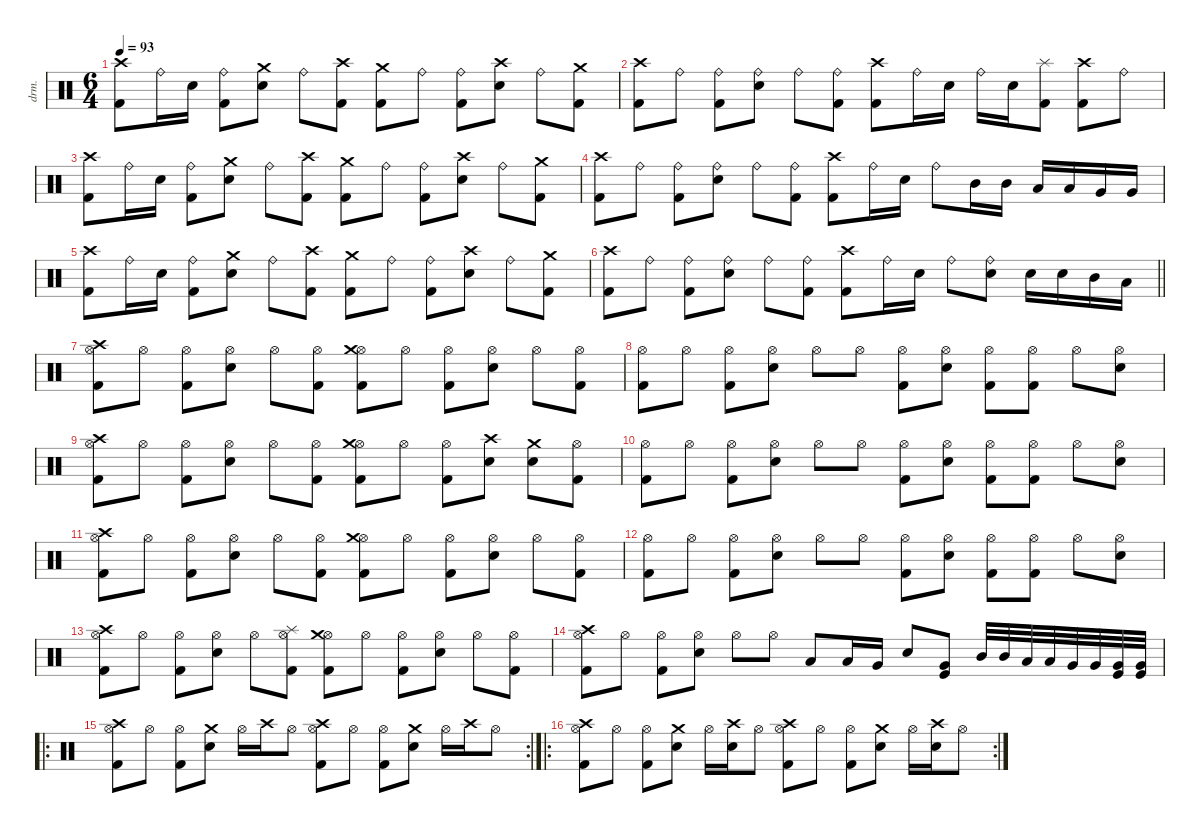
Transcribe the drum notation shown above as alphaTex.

\defaultSystemsLayout 4
\hideDynamics
\bracketExtendMode nobrackets
\otherSystemsTrackNameOrientation horizontal
\track ("Drums" "drm.") {defaultSystemsLayout 4 instrument percussion}
\staff {score}
\articulation defaults
\ts (6 4)
\tempo 93
\clef neutral
\ks aminor
("Crash high (hit)" "Kick (hit) 2").8{dy fff beam Down} "Ride (bell)".16{dy f beam Down} "Snare (hit) 2".16{dy ff beam Down} ("Ride (bell)" "Kick (hit) 2").8{dy f beam Down} ("Crash medium (hit)" "Snare (hit) 2").8{dy fff beam Down} "Ride (bell)".8{dy f beam Down} ("Crash high (hit)" "Kick (hit) 2").8{dy fff beam Down} ("Crash medium (hit)" "Kick (hit) 2").8{beam Down} "Ride (bell)".8{dy f beam Down} ("Ride (bell)" "Kick (hit) 2").8{beam Down} ("Crash high (hit)" "Snare (hit) 2").8{dy fff beam Down} "Ride (bell)".8{dy f beam Down} ("Crash medium (hit)" "Kick (hit) 2").8{dy fff beam Down} |
("Crash high (hit)" "Kick (hit) 2").8{beam Down} "Ride (bell)".8{dy f beam Down} ("Ride (bell)" "Kick (hit) 2").8{beam Down} ("Ride (bell)" "Snare (hit) 2").8{beam Down} "Ride (bell)".8{beam Down} ("Ride (bell)" "Kick (hit) 2").8{beam Down} ("Crash high (hit)" "Kick (hit) 2").8{dy fff beam Down} "Ride (bell)".16{dy f beam Down} "Snare (hit) 2".16{dy fff beam Down} "Ride (bell)".16{dy f beam Down} "Snare (hit) 2".16{dy fff beam Down} ("Splash (hit)" "Kick (hit) 2").8{beam Down} ("Crash high (hit)" "Kick (hit) 2").8{beam Down} "Ride (bell)".8{dy f beam Down} |
("Crash high (hit)" "Kick (hit) 2").8{dy fff beam Down} "Ride (bell)".16{dy f beam Down} "Snare (hit) 2".16{dy ff beam Down} ("Ride (bell)" "Kick (hit) 2").8{dy f beam Down} ("Crash medium (hit)" "Snare (hit) 2").8{dy fff beam Down} "Ride (bell)".8{dy f beam Down} ("Crash high (hit)" "Kick (hit) 2").8{dy fff beam Down} ("Crash medium (hit)" "Kick (hit) 2").8{beam Down} "Ride (bell)".8{dy f beam Down} ("Ride (bell)" "Kick (hit) 2").8{beam Down} ("Crash high (hit)" "Snare (hit) 2").8{dy fff beam Down} "Ride (bell)".8{dy f beam Down} ("Crash medium (hit)" "Kick (hit) 2").8{dy fff beam Down} |
("Crash high (hit)" "Kick (hit) 2").8{beam Down} "Ride (bell)".8{dy f beam Down} ("Ride (bell)" "Kick (hit) 2").8{beam Down} ("Ride (bell)" "Snare (hit) 2").8{beam Down} "Ride (bell)".8{beam Down} ("Ride (bell)" "Kick (hit) 2").8{beam Down} ("Crash high (hit)" "Kick (hit) 2").8{dy fff beam Down} "Ride (bell)".16{dy f beam Down} "Snare (hit) 2".16{dy fff beam Down} "Ride (bell)".8{dy f beam Down} "Mid Tom (hit)".16{dy fff beam Up} "Mid Tom (hit)".16{beam Up} "Low Tom (hit)".16{beam Up} "Low Tom (hit)".16{beam Up} "Very Low Tom (hit)".16{beam Up} "Very Low Tom (hit)".16{beam Up} |
("Crash high (hit)" "Kick (hit) 2").8{beam Down} "Ride (bell)".16{dy f beam Down} "Snare (hit) 2".16{dy ff beam Down} ("Ride (bell)" "Kick (hit) 2").8{dy f beam Down} ("Crash medium (hit)" "Snare (hit) 2").8{dy fff beam Down} "Ride (bell)".8{dy f beam Down} ("Crash high (hit)" "Kick (hit) 2").8{dy fff beam Down} ("Crash medium (hit)" "Kick (hit) 2").8{beam Down} "Ride (bell)".8{dy f beam Down} ("Ride (bell)" "Kick (hit) 2").8{beam Down} ("Crash high (hit)" "Snare (hit) 2").8{dy fff beam Down} "Ride (bell)".8{dy f beam Down} ("Crash medium (hit)" "Kick (hit) 2").8{dy fff beam Down} |
\barLineRight lightlight
("Crash high (hit)" "Kick (hit) 2").8{beam Down} "Ride (bell)".8{dy f beam Down} ("Ride (bell)" "Kick (hit) 2").8{beam Down} ("Ride (bell)" "Snare (hit) 2").8{beam Down} "Ride (bell)".8{beam Down} ("Ride (bell)" "Kick (hit) 2").8{beam Down} ("Crash high (hit)" "Kick (hit) 2").8{dy fff beam Down} "Ride (bell)".16{dy f beam Down} "Snare (hit) 2".16{dy fff beam Down} "Ride (bell)".8{dy f beam Down} ("Ride (bell)" "Snare (hit) 2").8{beam Down} "Snare (hit) 2".16{dy fff beam Down} "Snare (hit) 2".16{beam Down} "Mid Tom (hit)".16{beam Down} "Low Tom (hit)".16{beam Down} |
("Hi-Hat (open)" "Crash high (hit)" "Kick (hit) 2").8{dy ff beam Down} "Hi-Hat (open)".8{beam Down} ("Hi-Hat (open)" "Kick (hit) 2").8{beam Down} ("Hi-Hat (open)" "Snare (hit) 2").8{beam Down} "Hi-Hat (open)".8{beam Down} ("Hi-Hat (open)" "Kick (hit) 2").8{beam Down} ("Hi-Hat (open)" "Crash medium (hit)" "Kick (hit) 2").8{beam Down} "Hi-Hat (open)".8{beam Down} ("Hi-Hat (open)" "Kick (hit) 2").8{beam Down} ("Hi-Hat (open)" "Snare (hit) 2").8{beam Down} "Hi-Hat (open)".8{beam Down} ("Hi-Hat (open)" "Kick (hit) 2").8{beam Down} |
("Hi-Hat (open)" "Kick (hit) 2").8{beam Down} "Hi-Hat (open)".8{beam Down} ("Hi-Hat (open)" "Kick (hit) 2").8{beam Down} ("Hi-Hat (open)" "Snare (hit) 2").8{beam Down} "Hi-Hat (open)".8{beam Down} "Hi-Hat (open)".8{beam Down} ("Hi-Hat (open)" "Kick (hit) 2").8{beam Down} ("Hi-Hat (open)" "Snare (hit) 2").8{beam Down} ("Hi-Hat (open)" "Kick (hit) 2").8{beam Down} ("Hi-Hat (open)" "Kick (hit) 2").8{beam Down} "Hi-Hat (open)".8{beam Down} ("Hi-Hat (open)" "Snare (hit) 2").8{beam Down} |
("Hi-Hat (open)" "Crash high (hit)" "Kick (hit) 2").8{beam Down} "Hi-Hat (open)".8{beam Down} ("Hi-Hat (open)" "Kick (hit) 2").8{beam Down} ("Hi-Hat (open)" "Snare (hit) 2").8{beam Down} "Hi-Hat (open)".8{beam Down} ("Hi-Hat (open)" "Kick (hit) 2").8{beam Down} ("Hi-Hat (open)" "Crash medium (hit)" "Kick (hit) 2").8{beam Down} "Hi-Hat (open)".8{beam Down} ("Hi-Hat (open)" "Kick (hit) 2").8{beam Down} ("Crash high (hit)" "Snare (hit) 2").8{dy fff beam Down} ("Crash medium (hit)" "Snare (hit) 2").8{beam Down} ("Hi-Hat (open)" "Kick (hit) 2").8{dy ff beam Down} |
("Hi-Hat (open)" "Kick (hit) 2").8{beam Down} "Hi-Hat (open)".8{beam Down} ("Hi-Hat (open)" "Kick (hit) 2").8{beam Down} ("Hi-Hat (open)" "Snare (hit) 2").8{beam Down} "Hi-Hat (open)".8{beam Down} "Hi-Hat (open)".8{beam Down} ("Hi-Hat (open)" "Kick (hit) 2").8{beam Down} ("Hi-Hat (open)" "Snare (hit) 2").8{beam Down} ("Hi-Hat (open)" "Kick (hit) 2").8{beam Down} ("Hi-Hat (open)" "Kick (hit) 2").8{beam Down} "Hi-Hat (open)".8{beam Down} ("Hi-Hat (open)" "Snare (hit) 2").8{beam Down} |
("Hi-Hat (open)" "Crash high (hit)" "Kick (hit) 2").8{beam Down} "Hi-Hat (open)".8{beam Down} ("Hi-Hat (open)" "Kick (hit) 2").8{beam Down} ("Hi-Hat (open)" "Snare (hit) 2").8{beam Down} "Hi-Hat (open)".8{beam Down} ("Hi-Hat (open)" "Kick (hit) 2").8{beam Down} ("Hi-Hat (open)" "Crash medium (hit)" "Kick (hit) 2").8{beam Down} "Hi-Hat (open)".8{beam Down} ("Hi-Hat (open)" "Kick (hit) 2").8{beam Down} ("Hi-Hat (open)" "Snare (hit) 2").8{beam Down} "Hi-Hat (open)".8{beam Down} ("Hi-Hat (open)" "Kick (hit) 2").8{beam Down} |
("Hi-Hat (open)" "Kick (hit) 2").8{beam Down} "Hi-Hat (open)".8{beam Down} ("Hi-Hat (open)" "Kick (hit) 2").8{beam Down} ("Hi-Hat (open)" "Snare (hit) 2").8{beam Down} "Hi-Hat (open)".8{beam Down} "Hi-Hat (open)".8{beam Down} ("Hi-Hat (open)" "Kick (hit) 2").8{beam Down} ("Hi-Hat (open)" "Snare (hit) 2").8{beam Down} ("Hi-Hat (open)" "Kick (hit) 2").8{beam Down} ("Hi-Hat (open)" "Kick (hit) 2").8{beam Down} "Hi-Hat (open)".8{beam Down} ("Hi-Hat (open)" "Snare (hit) 2").8{beam Down} |
("Hi-Hat (open)" "Crash high (hit)" "Kick (hit) 2").8{beam Down} "Hi-Hat (open)".8{beam Down} ("Hi-Hat (open)" "Kick (hit) 2").8{beam Down} ("Hi-Hat (open)" "Snare (hit) 2").8{beam Down} "Hi-Hat (open)".8{beam Down} ("Hi-Hat (open)" "Splash (hit)" "Kick (hit) 2").8{beam Down} ("Hi-Hat (open)" "Crash medium (hit)" "Kick (hit) 2").8{beam Down} "Hi-Hat (open)".8{beam Down} ("Hi-Hat (open)" "Kick (hit) 2").8{beam Down} ("Hi-Hat (open)" "Snare (hit) 2").8{beam Down} "Hi-Hat (open)".8{beam Down} ("Hi-Hat (open)" "Kick (hit) 2").8{beam Down} |
("Hi-Hat (open)" "Crash high (hit)" "Kick (hit) 2").8{beam Down} "Hi-Hat (open)".8{beam Down} ("Hi-Hat (open)" "Kick (hit) 2").8{beam Down} ("Hi-Hat (open)" "Snare (hit) 2").8{beam Down} "Hi-Hat (open)".8{beam Down} "Hi-Hat (open)".8{beam Down} "Low Tom (hit)".8{dy fff beam Up} "Low Tom (hit)".16{beam Up} "Very Low Tom (hit)".16{beam Up} "Snare (hit) 2".8{beam Up} ("Very Low Tom (hit)" "Kick (hit)").8{beam Up} "Mid Tom (hit)".32{beam Up} "Mid Tom (hit)".32{beam Up} "Low Tom (hit)".32{beam Up} "Low Tom (hit)".32{beam Up} "Very Low Tom (hit)".32{beam Up} "Very Low Tom (hit)".32{beam Up} ("Very Low Tom (hit)" "Kick (hit)").32{beam Up} ("Very Low Tom (hit)" "Kick (hit)").32{beam Up} |
\ro
\rc 2
("Hi-Hat (open)" "Crash high (hit)" "Kick (hit) 2").8{dy ff beam Down} "Hi-Hat (open)".8{beam Down} ("Hi-Hat (open)" "Kick (hit) 2").8{beam Down} ("Crash medium (hit)" "Snare (hit) 2").8{dy fff beam Down} "Hi-Hat (open)".16{dy ff beam Down} "Crash high (hit)".16{dy fff beam Down} "Hi-Hat (open)".8{dy ff beam Down} ("Hi-Hat (open)" "Crash high (hit)" "Kick (hit) 2").8{beam Down} "Hi-Hat (open)".8{beam Down} ("Hi-Hat (open)" "Kick (hit) 2").8{beam Down} ("Crash medium (hit)" "Snare (hit) 2").8{dy fff beam Down} "Hi-Hat (open)".16{dy ff beam Down} "Crash high (hit)".16{dy fff beam Down} "Hi-Hat (open)".8{dy ff beam Down} |
\ro
\rc 2
("Hi-Hat (open)" "Crash high (hit)" "Kick (hit) 2").8{beam Down} "Hi-Hat (open)".8{beam Down} ("Hi-Hat (open)" "Kick (hit) 2").8{beam Down} ("Crash medium (hit)" "Snare (hit) 2").8{dy fff beam Down} "Hi-Hat (open)".16{dy ff beam Down} ("Crash high (hit)" "Snare (hit) 2").16{dy fff beam Down} "Hi-Hat (open)".8{dy ff beam Down} ("Hi-Hat (open)" "Crash high (hit)" "Kick (hit) 2").8{beam Down} "Hi-Hat (open)".8{beam Down} ("Hi-Hat (open)" "Kick (hit) 2").8{beam Down} ("Crash medium (hit)" "Snare (hit) 2").8{dy fff beam Down} "Hi-Hat (open)".16{dy ff beam Down} ("Crash high (hit)" "Snare (hit) 2").16{dy fff beam Down} "Hi-Hat (open)".8{dy ff beam Down}
